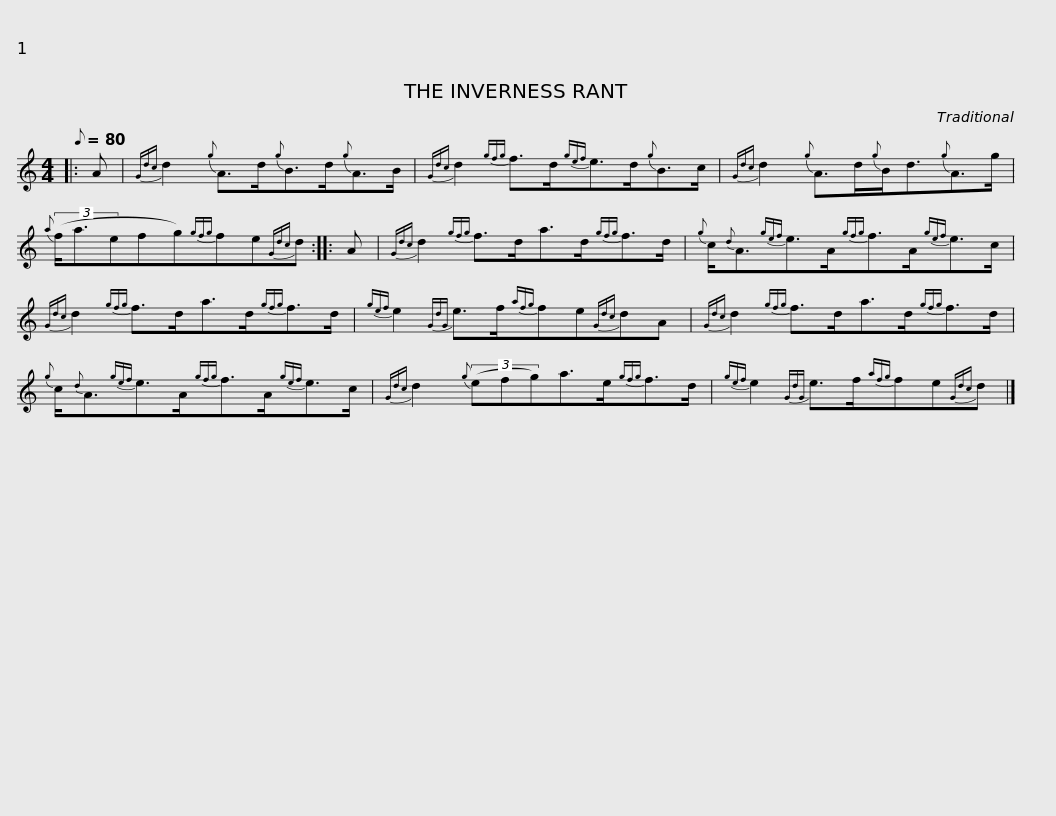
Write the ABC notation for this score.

X:1
L:1/8
Q:1/8=80
M:4/4
I:linebreak $
K:C
V:1 treble
V:1
|: A |{Gdc} d2{g} A>d{g}B>d{g}A>B |{Gdc} d2{gfg} f>d{gef}e>d{g}B>c |{Gdc} d2{g} A>d{g}B<d{g}A>g |${a} (3(f/a3/2efg){gfg}fe{Gdc}d :: %5
 A |{Gdc} d2{gfg} f>da>d{gfg}f>d |${g} c/{d}A3/2{gef}e>A{gfg}f>A{gef}e>c |${Gdc} d2{gfg} f>da>d{gfg}f>d |{gef} e2{GdG} e>f{afg}fe{Gdc}dA | %10
{Gdc} d2{gfg} f>da>d{gfg}f>d |${g} c/{d}A3/2{gef}e>A{gfg}f>A{gef}e>c |{Gdc} d2{g} (3(efg)a>e{gfg}f>d |{gef} e2{GdG} e>f{afg}fe{Gdc}d |] %14
